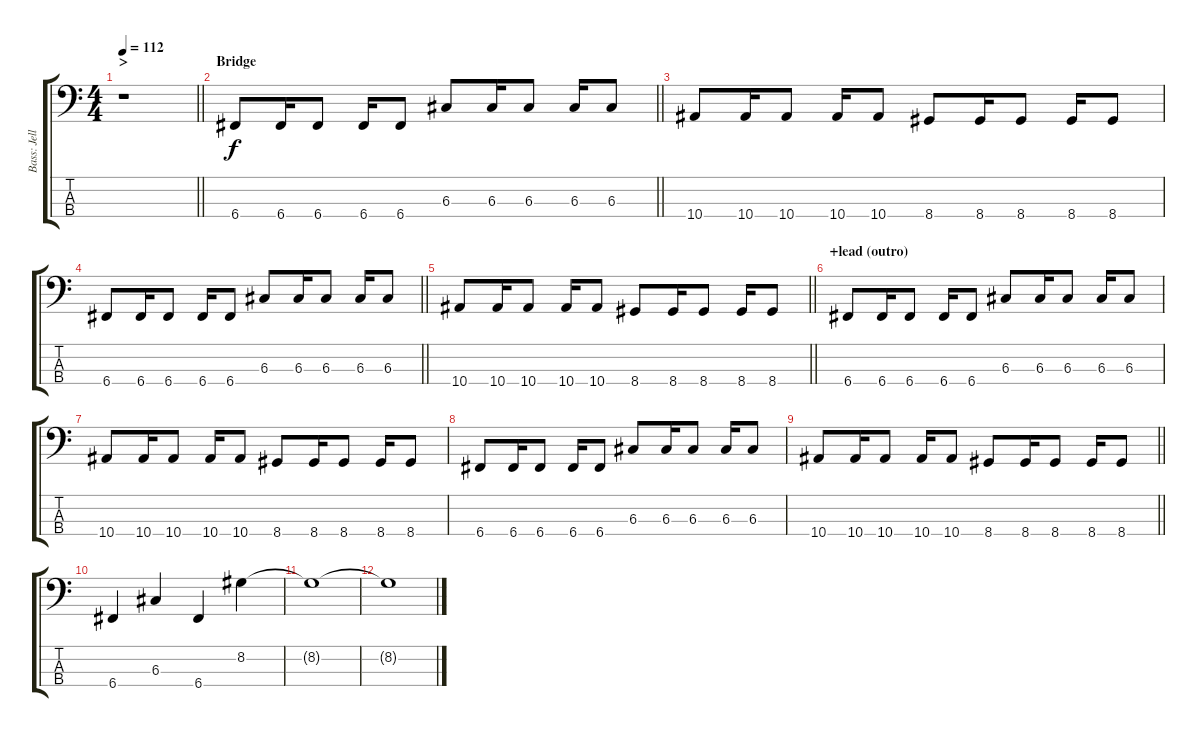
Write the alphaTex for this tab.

\track ("Bass: Jelle" "Bass: Jell") {instrument electricbasspick}
\staff {score tabs}
\tuning (F2 C2 G1 C1) {hide}
\ts (4 4)
\section ("" ">")
\tempo 112
\clef f4
\barLineRight lightlight
\ks c
r.1{dy f} |
\section ("" "Bridge")
\barLineRight lightlight
6.4.8 6.4.16 6.4.8 6.4.16 6.4.8 6.3.8 6.3.16 6.3.8 6.3.16 6.3.8 |
10.4.8 10.4.16 10.4.8 10.4.16 10.4.8 8.4.8 8.4.16 8.4.8 8.4.16 8.4.8 |
\barLineRight lightlight
6.4.8 6.4.16 6.4.8 6.4.16 6.4.8 6.3.8 6.3.16 6.3.8 6.3.16 6.3.8 |
\barLineRight lightlight
10.4.8 10.4.16 10.4.8 10.4.16 10.4.8 8.4.8 8.4.16 8.4.8 8.4.16 8.4.8 |
\section ("" "+lead (outro)")
6.4.8 6.4.16 6.4.8 6.4.16 6.4.8 6.3.8 6.3.16 6.3.8 6.3.16 6.3.8 |
10.4.8 10.4.16 10.4.8 10.4.16 10.4.8 8.4.8 8.4.16 8.4.8 8.4.16 8.4.8 |
6.4.8 6.4.16 6.4.8 6.4.16 6.4.8 6.3.8 6.3.16 6.3.8 6.3.16 6.3.8 |
\barLineRight lightlight
10.4.8 10.4.16 10.4.8 10.4.16 10.4.8 8.4.8 8.4.16 8.4.8 8.4.16 8.4.8 |
6.4.4 6.3.4 6.4.4 8.2.4 |
8.2{t}.1 |
8.2{t}.1
